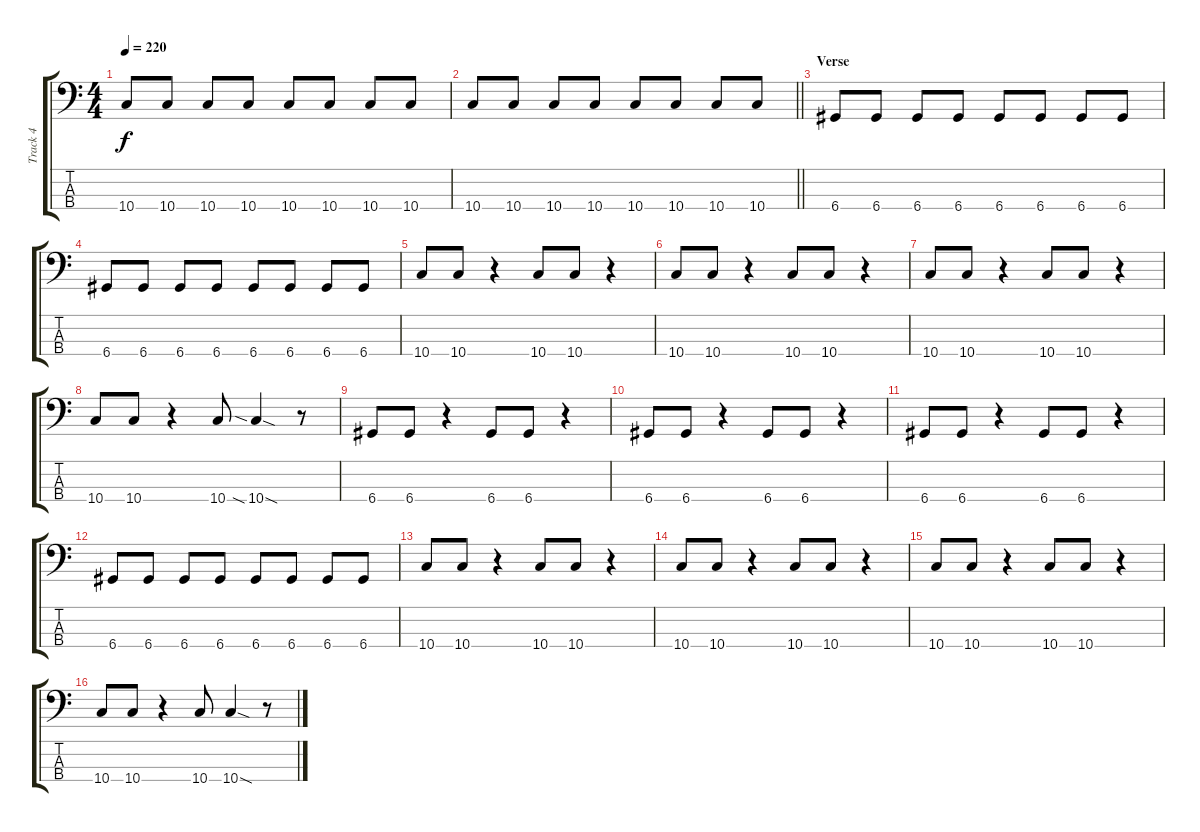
\track ("Track 4" "Track 4") {instrument electricbassfinger}
\staff {score tabs}
\tuning (G2 D2 A1 D1) {hide}
\ts (4 4)
\tempo 220
\clef f4
\ks c
10.4.8{dy f} 10.4.8 10.4.8 10.4.8 10.4.8 10.4.8 10.4.8 10.4.8 |
\barLineRight lightlight
10.4.8 10.4.8 10.4.8 10.4.8 10.4.8 10.4.8 10.4.8 10.4.8 |
\section ("" "Verse")
6.4.8 6.4.8 6.4.8 6.4.8 6.4.8 6.4.8 6.4.8 6.4.8 |
6.4.8 6.4.8 6.4.8 6.4.8 6.4.8 6.4.8 6.4.8 6.4.8 |
10.4.8 10.4.8 r.4 10.4.8 10.4.8 r.4 |
10.4.8 10.4.8 r.4 10.4.8 10.4.8 r.4 |
10.4.8 10.4.8 r.4 10.4.8 10.4.8 r.4 |
10.4.8 10.4.8 r.4 10.4.8 10.4{sia sod}.4 r.8 |
6.4.8 6.4.8 r.4 6.4.8 6.4.8 r.4 |
6.4.8 6.4.8 r.4 6.4.8 6.4.8 r.4 |
6.4.8 6.4.8 r.4 6.4.8 6.4.8 r.4 |
6.4.8 6.4.8 6.4.8 6.4.8 6.4.8 6.4.8 6.4.8 6.4.8 |
10.4.8 10.4.8 r.4 10.4.8 10.4.8 r.4 |
10.4.8 10.4.8 r.4 10.4.8 10.4.8 r.4 |
10.4.8 10.4.8 r.4 10.4.8 10.4.8 r.4 |
10.4.8 10.4.8 r.4 10.4.8 10.4{sod}.4 r.8
